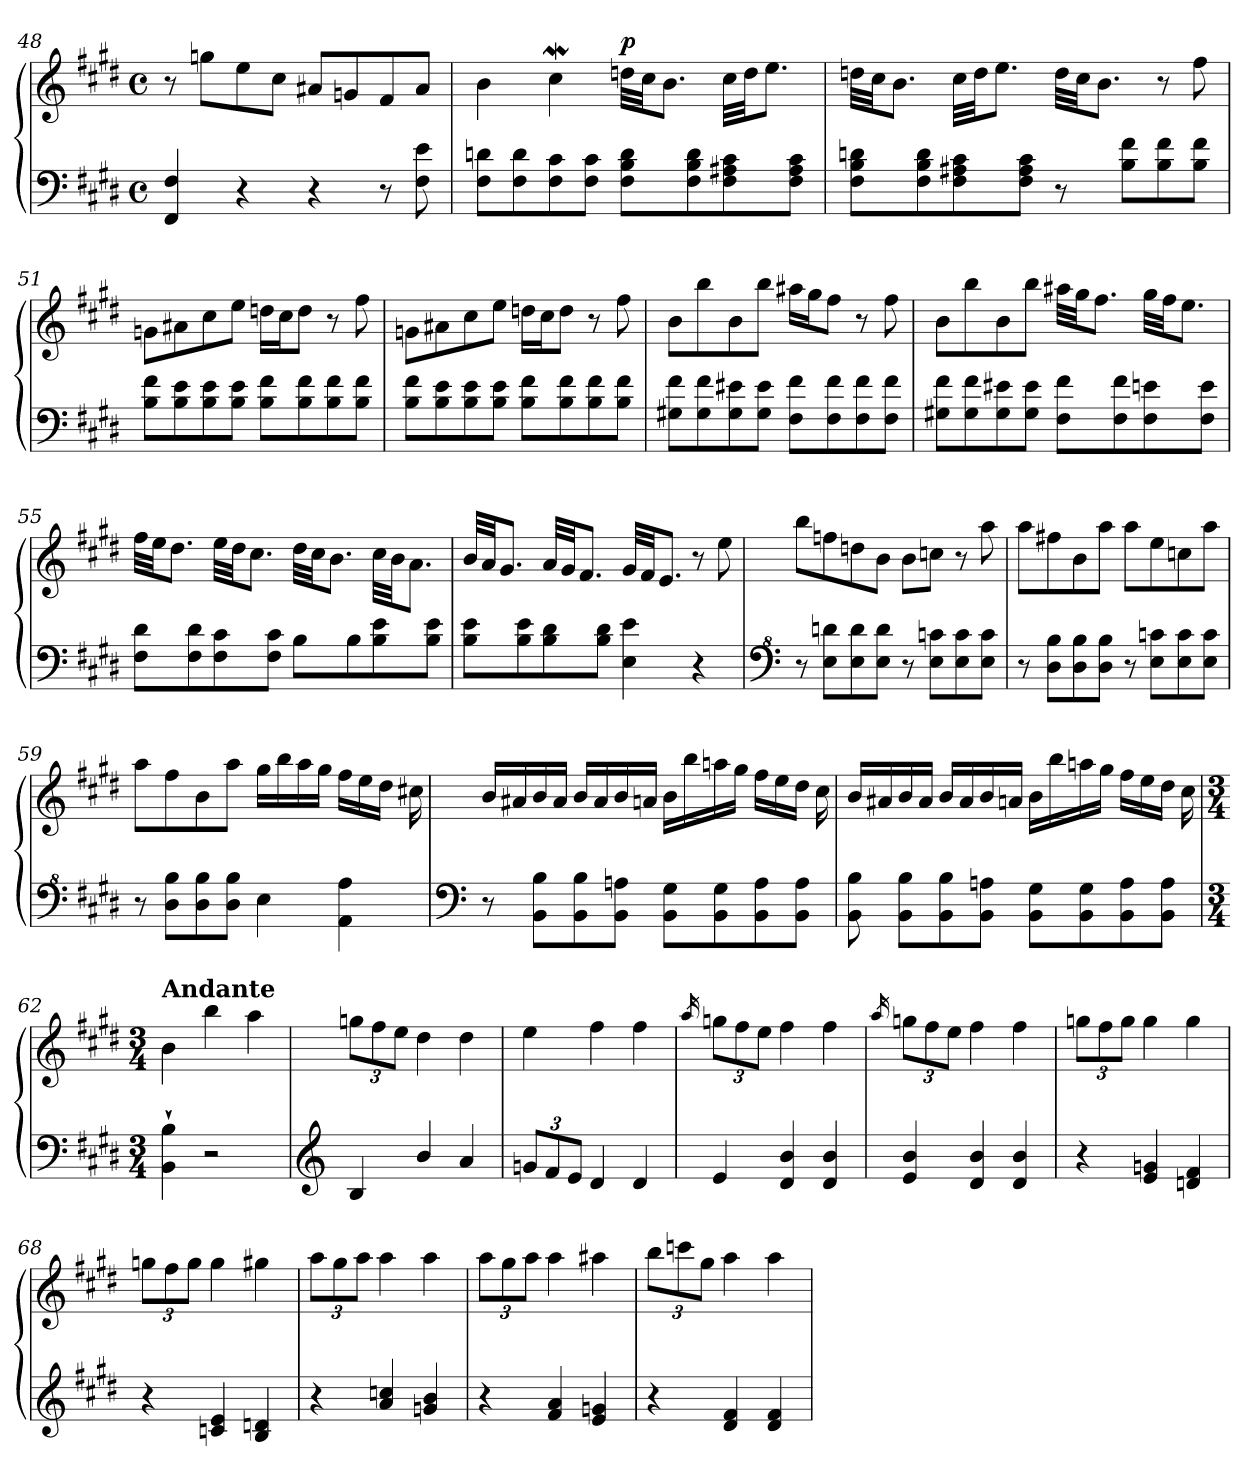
**kern	**kern	**dynam
*part1	*part1	*part1
*staff2	*staff1	*staff1/2
!!LO:LB:g=z
*clefF4	*clefG2	*
*k[f#c#g#d#]	*k[f#c#g#d#]	*
*M4/4	*M4/4	*
*met(c)	*met(c)	*
=48	=48	=48
4FF#/ 4F#/	8r	.
.	8ggn\L	.
4r	8ee\	.
.	8cc#\J	.
4r	8a#X/L	.
.	8gn/	.
8r	8f#/	.
8F#\ 8e\	8a#/J	.
=49	=49	=49
8F#\ 8dn\L	4b\	.
8F#\ 8d\	.	.
8F#\ 8c#\	4cc#W\	.
8F#\ 8c#\J	.	.
!	!	!LO:DY:a
8F#\ 8B\ 8d\L	32ddn\LLL	p
.	32cc#\JJ	.
.	8.b\J	.
8F#\ 8B\ 8d\	.	.
8F#\ 8A#X\ 8c#\	32cc#\LLL	.
.	32dd\JJ	.
.	8.ee\J	.
8F#\ 8A#\ 8c#\J	.	.
=50	=50	=50
8F#\ 8B\ 8dn\L	32ddn\LLL	.
.	32cc#\JJ	.
.	8.b\J	.
8F#\ 8B\ 8d\	.	.
8F#\ 8A#X\ 8c#\	32cc#\LLL	.
.	32dd\JJ	.
.	8.ee\J	.
8F#\ 8A#\ 8c#\J	.	.
8r	32dd\LLL	.
.	32cc#\JJ	.
.	8.b\J	.
8B\ 8f#\L	.	.
8B\ 8f#\	8r	.
8B\ 8f#\J	8ff#\	.
!!LO:LB:g=z
=51	=51	=51
8B\ 8f#\L	8gn\L	.
8B\ 8e\	8a#X\	.
8B\ 8e\	8cc#\	.
8B\ 8e\J	8ee\J	.
8B\ 8f#\L	16ddn\LL	.
.	16cc#\J	.
8B\ 8f#\	8dd\J	.
8B\ 8f#\	8r	.
8B\ 8f#\J	8ff#\	.
=52	=52	=52
8B\ 8f#\L	8gn\L	.
8B\ 8e\	8a#X\	.
8B\ 8e\	8cc#\	.
8B\ 8e\J	8ee\J	.
8B\ 8f#\L	16ddn\LL	.
.	16cc#\J	.
8B\ 8f#\	8dd\J	.
8B\ 8f#\	8r	.
8B\ 8f#\J	8ff#\	.
=53	=53	=53
8G#X\ 8f#\L	8b\L	.
8G#\ 8f#\	8bb\	.
8G#\ 8e#X\	8b\	.
8G#\ 8e#\J	8bb\J	.
8F#\ 8f#\L	16aa#X\LL	.
.	16gg#\J	.
8F#\ 8f#\	8ff#\J	.
8F#\ 8f#\	8r	.
8F#\ 8f#\J	8ff#\	.
!!LO:PB:g=z
=54	=54	=54
8G#X\ 8f#\L	8b\L	.
8G#\ 8f#\	8bb\	.
8G#\ 8e#X\	8b\	.
8G#\ 8e#\J	8bb\J	.
8F#\ 8f#\L	32aa#X\LLL	.
.	32gg#\JJ	.
.	8.ff#\J	.
8F#\ 8f#\	.	.
8F#\ 8en\	32gg#\LLL	.
.	32ff#\JJ	.
.	8.ee\J	.
8F#\ 8e\J	.	.
=55	=55	=55
8F#\ 8d#\L	32ff#\LLL	.
.	32ee\JJ	.
.	8.dd#\J	.
8F#\ 8d#\	.	.
8F#\ 8c#\	32ee\LLL	.
.	32dd#\JJ	.
.	8.cc#\J	.
8F#\ 8c#\J	.	.
8B\L	32dd#\LLL	.
.	32cc#\JJ	.
.	8.b\J	.
8B\	.	.
8B\ 8e\	32cc#\LLL	.
.	32b\JJ	.
.	8.a\J	.
8B\ 8e\J	.	.
=56	=56	=56
8B\ 8e\L	32b/LLL	.
.	32a/JJ	.
.	8.g#/J	.
8B\ 8e\	.	.
8B\ 8d#\	32a/LLL	.
.	32g#/JJ	.
.	8.f#/J	.
8B\ 8d#\J	.	.
4E\ 4e\	32g#/LLL	.
.	32f#/JJ	.
.	8.e/J	.
4r	8r	.
.	8ee\	.
!!LO:LB:g=z
=57	=57	=57
*clefF^4	*	*
8r	8bb\L	.
8e\ 8ddn\L	8ffn\	.
8e\ 8dd\	8ddn\	.
8e\ 8dd\J	8b\J	.
8r	8b\L	.
8e\ 8ccn\L	8ccn\J	.
8e\ 8cc\	8r	.
8e\ 8cc\J	8aa\	.
=58	=58	=58
8r	8aa\L	.
8d#\ 8b\L	8ff#X\	.
8d#\ 8b\	8b\	.
8d#\ 8b\J	8aa\J	.
8r	8aa\L	.
8e\ 8ccn\L	8ee\	.
8e\ 8cc\	8ccn\	.
8e\ 8cc\J	8aa\J	.
=59	=59	=59
8r	8aa\L	.
8d#\ 8b\L	8ff#\	.
8d#\ 8b\	8b\	.
8d#\ 8b\J	8aa\J	.
4e\	16gg#\LL	.
.	16bb\	.
.	16aa\	.
.	16gg#\JJ	.
4A\ 4a\	16ff#\LL	.
.	16ee\	.
.	16dd#\JJ	.
.	16cc#X\	.
!!LO:LB:g=z
=60	=60	=60
*clefF4	*	*
8r	16b/LL	.
.	16a#X/	.
8BB\ 8B\L	16b/	.
.	16a#/JJ	.
8BB\ 8B\	16b/LL	.
.	16a#/	.
8BB\ 8An\J	16b/	.
.	16an/JJ	.
8BB\ 8G#\L	16b\LL	.
.	16bb\	.
8BB\ 8G#\	16aan\	.
.	16gg#\JJ	.
8BB\ 8A\	16ff#\LL	.
.	16ee\	.
8BB\ 8A\J	16dd#\JJ	.
.	16cc#\	.
=61	=61	=61
8BB\ 8B\	16b/LL	.
.	16a#X/	.
8BB\ 8B\L	16b/	.
.	16a#/JJ	.
8BB\ 8B\	16b/LL	.
.	16a#/	.
8BB\ 8An\J	16b/	.
.	16an/JJ	.
8BB\ 8G#\L	16b\LL	.
.	16bb\	.
8BB\ 8G#\	16aan\	.
.	16gg#\JJ	.
8BB\ 8A\	16ff#\LL	.
.	16ee\	.
8BB\ 8A\J	16dd#\JJ	.
.	16cc#\	.
=62	=62	=62
*M3/4	*M3/4	*
!	!LO:TX:a:B:t=Andante	!
4BB\` 4B\`	4b\	.
2r	4bb\	.
.	4aa\	.
=63	=63	=63
*clefG2	*	*
*	*Xbrackettup	*
4B/	12ggn\L	.
.	12ff#\	.
.	12ee\J	.
4b/	4dd#\	.
4a/	4dd#\	.
!!LO:LB:g=z
=64	=64	=64
*Xbrackettup	*	*
12gn/L	4ee\	.
12f#/	.	.
12e/J	.	.
4d#/	4ff#\	.
4d#/	4ff#\	.
=65	=65	=65
.	16qaa/	.
4e/	12ggn\L	.
.	12ff#\	.
.	12ee\J	.
4d#/ 4b/	4ff#\	.
4d#/ 4b/	4ff#\	.
=66	=66	=66
.	16qaa/	.
4e/ 4b/	12ggn\L	.
.	12ff#\	.
.	12ee\J	.
4d#/ 4b/	4ff#\	.
4d#/ 4b/	4ff#\	.
=67	=67	=67
4r	12ggn\L	.
.	12ff#\	.
.	12gg\J	.
4e/ 4gn/	4gg\	.
4dn/ 4f#/	4gg\	.
=68	=68	=68
4r	12ggn\L	.
.	12ff#\	.
.	12gg\J	.
4cn/ 4e/	4gg\	.
4B/ 4dn/	4gg#X\	.
=69	=69	=69
4r	12aa\L	.
.	12gg#\	.
.	12aa\J	.
4a/ 4ccn/	4aa\	.
4gn/ 4b/	4aa\	.
=70	=70	=70
4r	12aa\L	.
.	12gg#\	.
.	12aa\J	.
4f#/ 4a/	4aa\	.
4e/ 4gn/	4aa#X\	.
!!LO:LB:g=z
=71	=71	=71
4r	12bb\L	.
.	12cccn\	.
.	12gg#\J	.
4d#/ 4f#/	4aa\	.
4d#/ 4f#/	4aa\	.
=	=	=
*-	*-	*-
